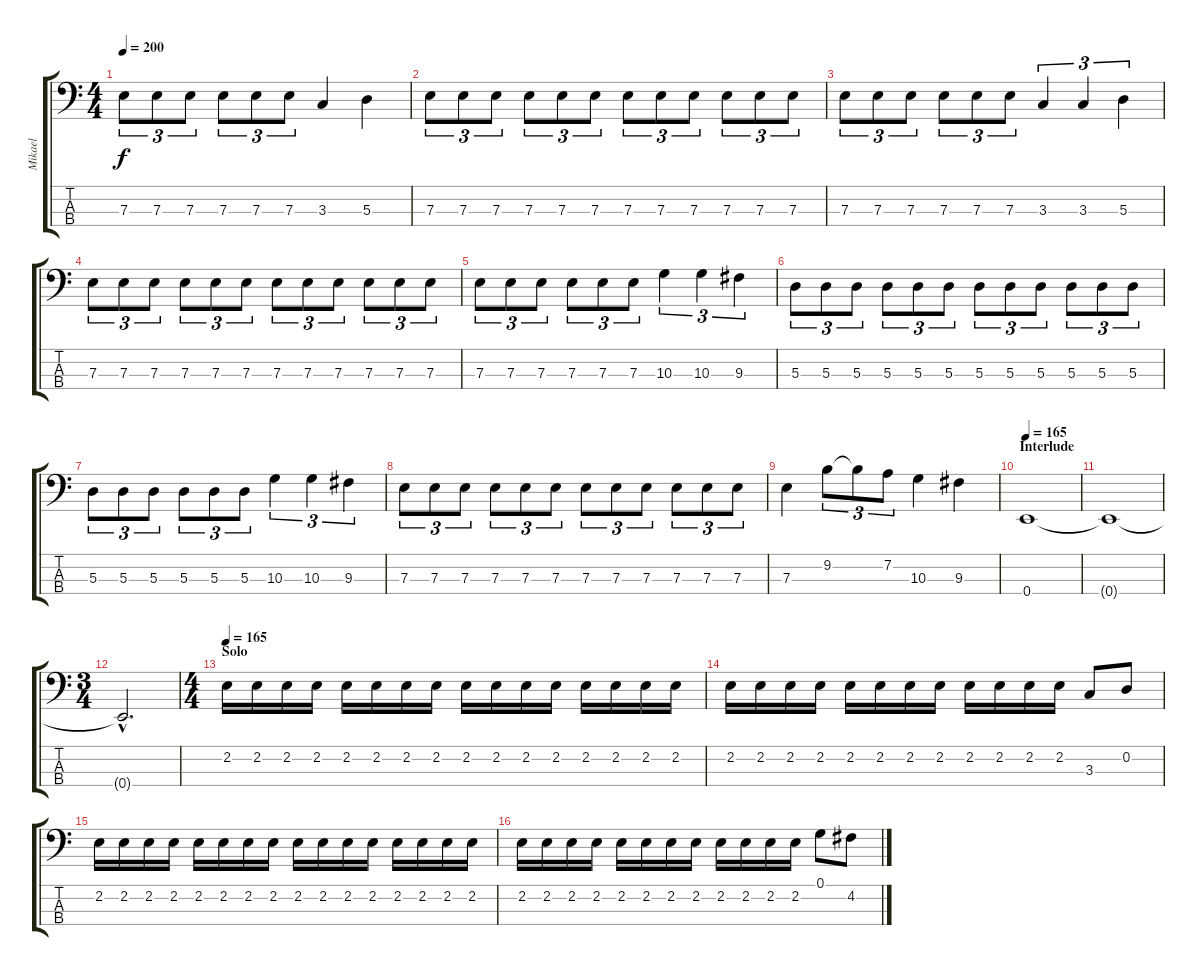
\track ("Mikael" "Mikael") {instrument electricbasspick}
\staff {score tabs}
\tuning (G2 D2 A1 E1) {hide}
\ts (4 4)
\tempo 200
\clef f4
\ks c
7.3.8{tu (3 2) dy f} 7.3.8{tu (3 2)} 7.3.8{tu (3 2)} 7.3.8{tu (3 2)} 7.3.8{tu (3 2)} 7.3.8{tu (3 2)} 3.3.4 5.3.4 |
7.3.8{tu (3 2)} 7.3.8{tu (3 2)} 7.3.8{tu (3 2)} 7.3.8{tu (3 2)} 7.3.8{tu (3 2)} 7.3.8{tu (3 2)} 7.3.8{tu (3 2)} 7.3.8{tu (3 2)} 7.3.8{tu (3 2)} 7.3.8{tu (3 2)} 7.3.8{tu (3 2)} 7.3.8{tu (3 2)} |
7.3.8{tu (3 2)} 7.3.8{tu (3 2)} 7.3.8{tu (3 2)} 7.3.8{tu (3 2)} 7.3.8{tu (3 2)} 7.3.8{tu (3 2)} 3.3.4{tu (3 2)} 3.3.4{tu (3 2)} 5.3.4{tu (3 2)} |
7.3.8{tu (3 2)} 7.3.8{tu (3 2)} 7.3.8{tu (3 2)} 7.3.8{tu (3 2)} 7.3.8{tu (3 2)} 7.3.8{tu (3 2)} 7.3.8{tu (3 2)} 7.3.8{tu (3 2)} 7.3.8{tu (3 2)} 7.3.8{tu (3 2)} 7.3.8{tu (3 2)} 7.3.8{tu (3 2)} |
7.3.8{tu (3 2)} 7.3.8{tu (3 2)} 7.3.8{tu (3 2)} 7.3.8{tu (3 2)} 7.3.8{tu (3 2)} 7.3.8{tu (3 2)} 10.3.4{tu (3 2)} 10.3.4{tu (3 2)} 9.3.4{tu (3 2)} |
5.3.8{tu (3 2)} 5.3.8{tu (3 2)} 5.3.8{tu (3 2)} 5.3.8{tu (3 2)} 5.3.8{tu (3 2)} 5.3.8{tu (3 2)} 5.3.8{tu (3 2)} 5.3.8{tu (3 2)} 5.3.8{tu (3 2)} 5.3.8{tu (3 2)} 5.3.8{tu (3 2)} 5.3.8{tu (3 2)} |
5.3.8{tu (3 2)} 5.3.8{tu (3 2)} 5.3.8{tu (3 2)} 5.3.8{tu (3 2)} 5.3.8{tu (3 2)} 5.3.8{tu (3 2)} 10.3.4{tu (3 2)} 10.3.4{tu (3 2)} 9.3.4{tu (3 2)} |
7.3.8{tu (3 2)} 7.3.8{tu (3 2)} 7.3.8{tu (3 2)} 7.3.8{tu (3 2)} 7.3.8{tu (3 2)} 7.3.8{tu (3 2)} 7.3.8{tu (3 2)} 7.3.8{tu (3 2)} 7.3.8{tu (3 2)} 7.3.8{tu (3 2)} 7.3.8{tu (3 2)} 7.3.8{tu (3 2)} |
7.3.4 9.2.8{tu (3 2)} 9.2{t}.8{tu (3 2)} 7.2.8{tu (3 2)} 10.3.4 9.3.4 |
\section ("" "Interlude")
\tempo 165
0.4.1 |
0.4{t}.1 |
\ts (3 4)
0.4{hac t}.2{d} |
\ts (4 4)
\section ("" "Solo")
\tempo 165
2.2.16 2.2.16 2.2.16 2.2.16 2.2.16 2.2.16 2.2.16 2.2.16 2.2.16 2.2.16 2.2.16 2.2.16 2.2.16 2.2.16 2.2.16 2.2.16 |
2.2.16 2.2.16 2.2.16 2.2.16 2.2.16 2.2.16 2.2.16 2.2.16 2.2.16 2.2.16 2.2.16 2.2.16 3.3.8 0.2.8 |
2.2.16 2.2.16 2.2.16 2.2.16 2.2.16 2.2.16 2.2.16 2.2.16 2.2.16 2.2.16 2.2.16 2.2.16 2.2.16 2.2.16 2.2.16 2.2.16 |
2.2.16 2.2.16 2.2.16 2.2.16 2.2.16 2.2.16 2.2.16 2.2.16 2.2.16 2.2.16 2.2.16 2.2.16 0.1.8 4.2.8
